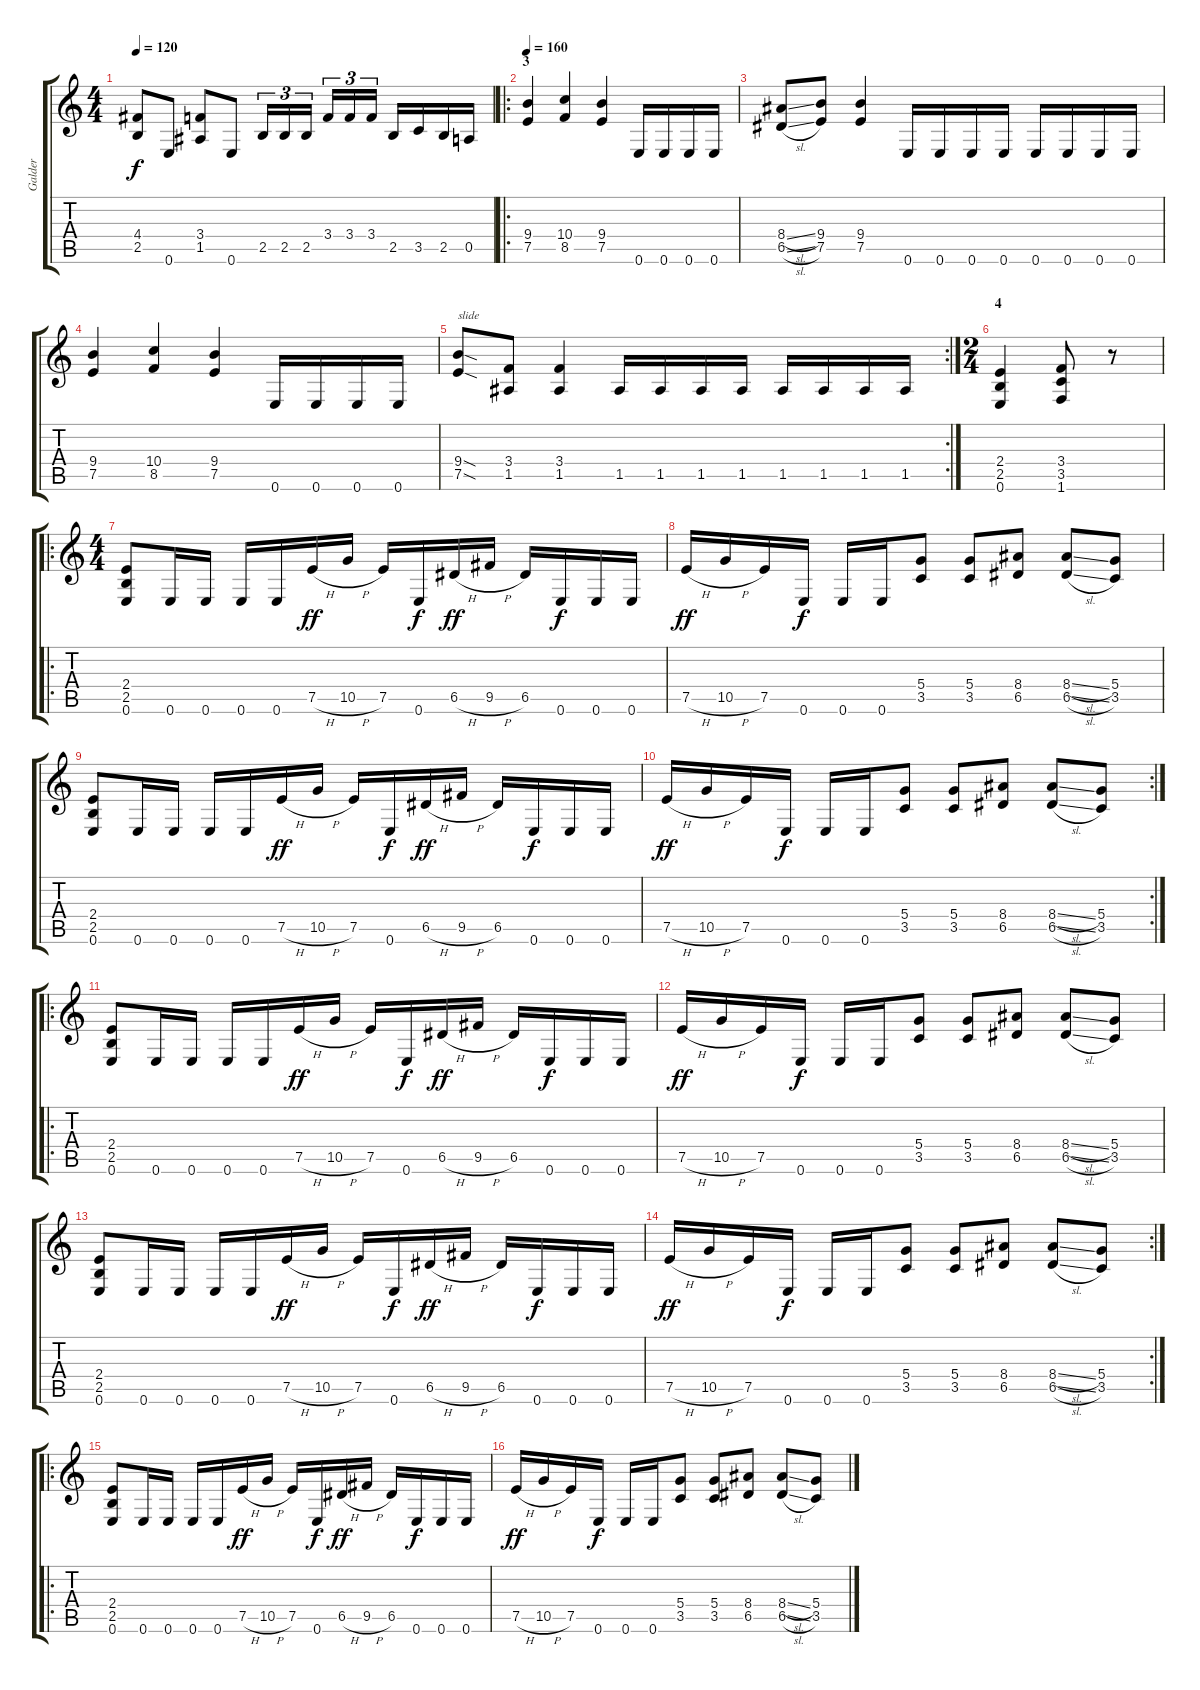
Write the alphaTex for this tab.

\track ("Galder" "Galder") {instrument distortionguitar}
\staff {score tabs}
\tuning (E4 B3 G3 D3 A2 E2) {hide}
\ts (4 4)
\tempo 120
\clef g2
\ks c
(4.4 2.5).8{dy f} 0.6.8 (3.4 1.5).8 0.6.8 2.5.16{tu (3 2)} 2.5.16{tu (3 2)} 2.5.16{tu (3 2)} 3.4.16{tu (3 2)} 3.4.16{tu (3 2)} 3.4.16{tu (3 2)} 2.5.16 3.5.16 2.5.16 0.5.16 |
\ro
\section ("" "3")
\tempo 160
(9.4 7.5).4 (10.4 8.5).4 (9.4 7.5).4 0.6.16 0.6.16 0.6.16 0.6.16 |
(8.4{sl} 6.5{sl}).8 (9.4 7.5).8 (9.4 7.5).4 0.6.16 0.6.16 0.6.16 0.6.16 0.6.16 0.6.16 0.6.16 0.6.16 |
(9.4 7.5).4 (10.4 8.5).4 (9.4 7.5).4 0.6.16 0.6.16 0.6.16 0.6.16 |
\rc 2
(9.4{sod} 7.5{sod}).8{txt "slide"} (3.4 1.5).8 (3.4 1.5).4 1.5.16 1.5.16 1.5.16 1.5.16 1.5.16 1.5.16 1.5.16 1.5.16 |
\ts (2 4)
\section ("" "4")
(2.4 2.5 0.6).4 (3.4 3.5 1.6).8 r.8 |
\ro
\ts (4 4)
(2.4 2.5 0.6).8 0.6.16 0.6.16 0.6.16 0.6.16 7.5{h}.16{dy ff} 10.5{h}.16 7.5.16 0.6.16{dy f} 6.5{h}.16{dy ff} 9.5{h}.16 6.5.16 0.6.16{dy f} 0.6.16 0.6.16 |
7.5{h}.16{dy ff} 10.5{h}.16 7.5.16 0.6.16{dy f} 0.6.16 0.6.16 (5.4 3.5).8 (5.4 3.5).8 (8.4 6.5).8 (8.4{sl} 6.5{sl}).8 (5.4 3.5).8 |
(2.4 2.5 0.6).8 0.6.16 0.6.16 0.6.16 0.6.16 7.5{h}.16{dy ff} 10.5{h}.16 7.5.16 0.6.16{dy f} 6.5{h}.16{dy ff} 9.5{h}.16 6.5.16 0.6.16{dy f} 0.6.16 0.6.16 |
\rc 2
7.5{h}.16{dy ff} 10.5{h}.16 7.5.16 0.6.16{dy f} 0.6.16 0.6.16 (5.4 3.5).8 (5.4 3.5).8 (8.4 6.5).8 (8.4{sl} 6.5{sl}).8 (5.4 3.5).8 |
\ro
(2.4 2.5 0.6).8 0.6.16 0.6.16 0.6.16 0.6.16 7.5{h}.16{dy ff} 10.5{h}.16 7.5.16 0.6.16{dy f} 6.5{h}.16{dy ff} 9.5{h}.16 6.5.16 0.6.16{dy f} 0.6.16 0.6.16 |
7.5{h}.16{dy ff} 10.5{h}.16 7.5.16 0.6.16{dy f} 0.6.16 0.6.16 (5.4 3.5).8 (5.4 3.5).8 (8.4 6.5).8 (8.4{sl} 6.5{sl}).8 (5.4 3.5).8 |
(2.4 2.5 0.6).8 0.6.16 0.6.16 0.6.16 0.6.16 7.5{h}.16{dy ff} 10.5{h}.16 7.5.16 0.6.16{dy f} 6.5{h}.16{dy ff} 9.5{h}.16 6.5.16 0.6.16{dy f} 0.6.16 0.6.16 |
\rc 2
7.5{h}.16{dy ff} 10.5{h}.16 7.5.16 0.6.16{dy f} 0.6.16 0.6.16 (5.4 3.5).8 (5.4 3.5).8 (8.4 6.5).8 (8.4{sl} 6.5{sl}).8 (5.4 3.5).8 |
\ro
(2.4 2.5 0.6).8 0.6.16 0.6.16 0.6.16 0.6.16 7.5{h}.16{dy ff} 10.5{h}.16 7.5.16 0.6.16{dy f} 6.5{h}.16{dy ff} 9.5{h}.16 6.5.16 0.6.16{dy f} 0.6.16 0.6.16 |
7.5{h}.16{dy ff} 10.5{h}.16 7.5.16 0.6.16{dy f} 0.6.16 0.6.16 (5.4 3.5).8 (5.4 3.5).8 (8.4 6.5).8 (8.4{sl} 6.5{sl}).8 (5.4 3.5).8
